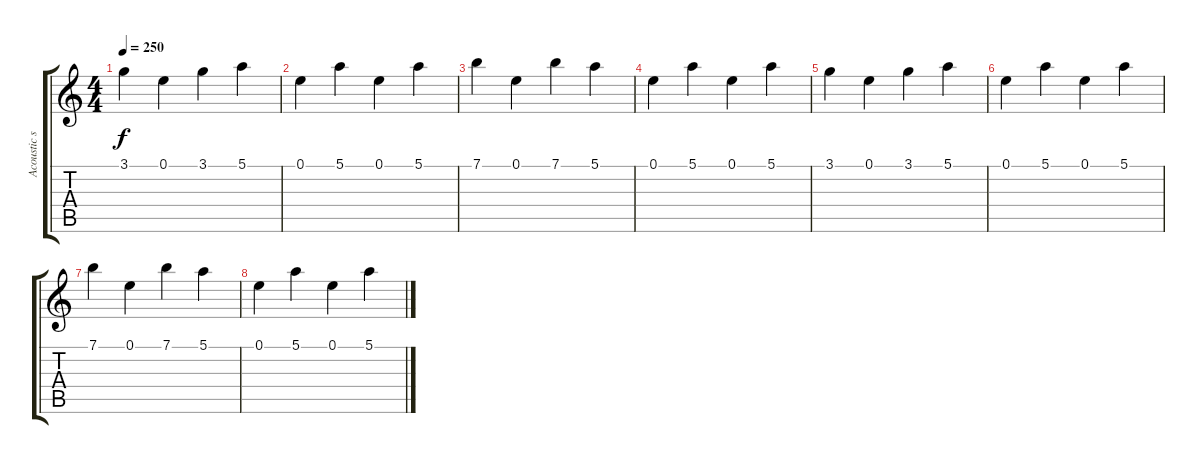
\track ("Acoustic solo guitar" "Acoustic s") {instrument acousticguitarsteel}
\staff {score tabs}
\tuning (E4 B3 G3 D3 A2 E2) {hide}
\ts (4 4)
\tempo 250
\clef g2
\ks c
3.1.4{dy f} 0.1.4 3.1.4 5.1.4 |
0.1.4 5.1.4 0.1.4 5.1.4 |
7.1.4 0.1.4 7.1.4 5.1.4 |
0.1.4 5.1.4 0.1.4 5.1.4 |
3.1.4 0.1.4 3.1.4 5.1.4 |
0.1.4 5.1.4 0.1.4 5.1.4 |
7.1.4 0.1.4 7.1.4 5.1.4 |
0.1.4 5.1.4 0.1.4 5.1.4
